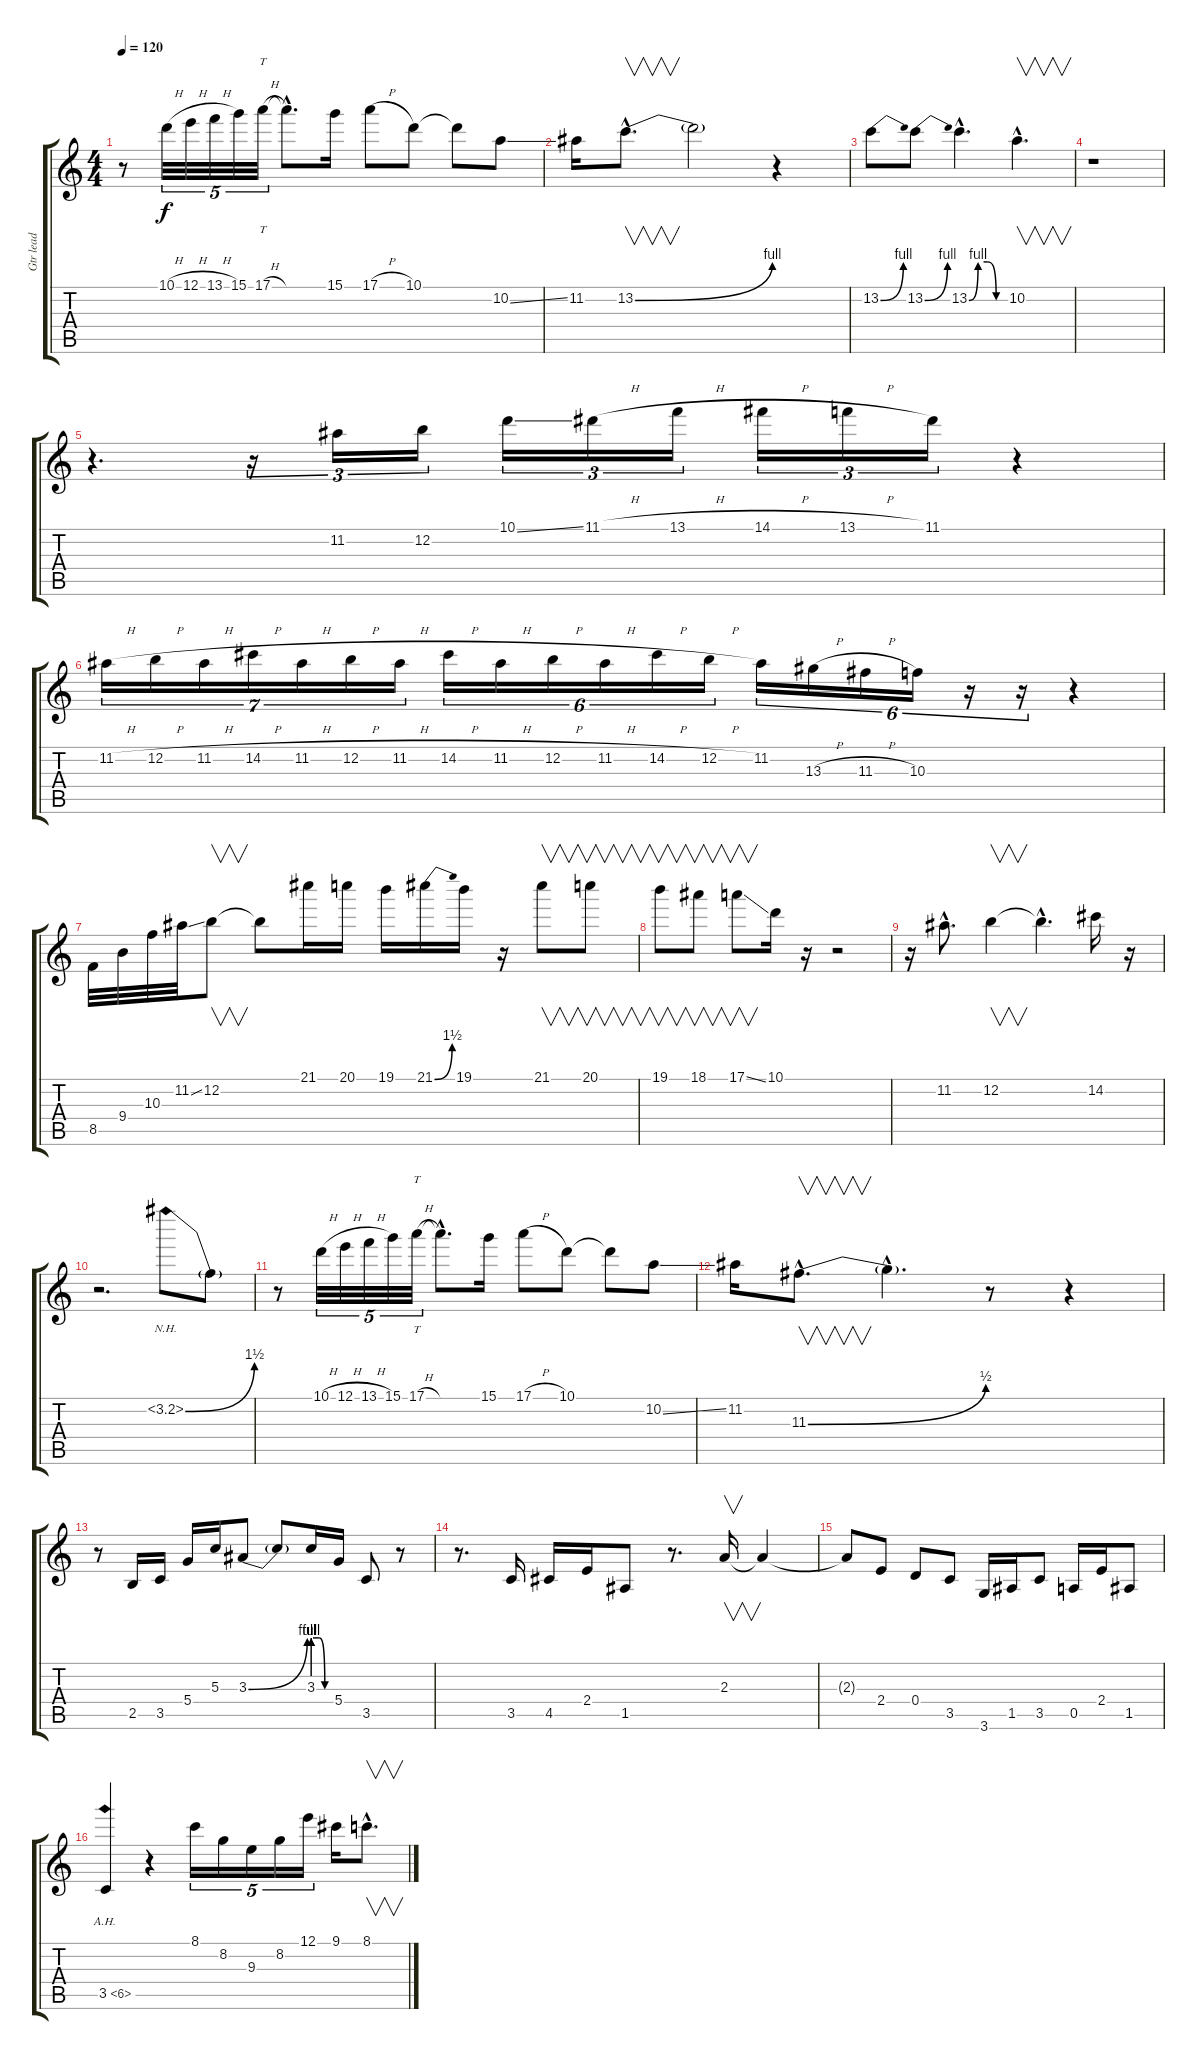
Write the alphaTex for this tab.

\track ("Gtr lead" "Gtr lead") {instrument distortionguitar}
\staff {score tabs}
\tuning (E4 B3 G3 D3 A2 E2) {hide}
\ts (4 4)
\tempo 120
\clef g2
\ks c
r.8{dy f} 10.1{h}.32{tu (5 4)} 12.1{h}.32{tu (5 4)} 13.1{h}.32{tu (5 4)} 15.1.32{tu (5 4)} 17.1{h}.32{tt tu (5 4)} 17.1{hac t}.8{d} 15.1.16 17.1{h}.8 10.1.8 10.1{t}.8 10.2{ss}.8 |
11.2.16 13.2{be (bend 0 0 60 4) hac}.8{v d} 13.2{t}.2 r.4 |
13.2{be (bend 0 0 60 4)}.8 13.2{be (bend 0 0 60 4)}.8 13.2{be (custom 0 0 15 4 30 4 45 0 60 0) hac}.4{d} 10.2{hac}.4{v d} |
r.1 |
r.4{d} r.16{tu (3 2)} 11.2.16{tu (3 2)} 12.2.16{tu (3 2)} 10.1{ss}.16{tu (3 2)} 11.1{h}.16{tu (3 2)} 13.1{h}.16{tu (3 2)} 14.1{h}.16{tu (3 2)} 13.1{h}.16{tu (3 2)} 11.1.16{tu (3 2)} r.4 |
11.2{h}.16{tu (7 4)} 12.2{h}.16{tu (7 4)} 11.2{h}.16{tu (7 4)} 14.2{h}.16{tu (7 4)} 11.2{h}.16{tu (7 4)} 12.2{h}.16{tu (7 4)} 11.2{h}.16{tu (7 4)} 14.2{h}.16{tu (6 4)} 11.2{h}.16{tu (6 4)} 12.2{h}.16{tu (6 4)} 11.2{h}.16{tu (6 4)} 14.2{h}.16{tu (6 4)} 12.2{h}.16{tu (6 4)} 11.2.16{tu (6 4)} 13.3{h}.16{tu (6 4)} 11.3{h}.16{tu (6 4)} 10.3.16{tu (6 4)} r.16{tu (6 4)} r.16{tu (6 4)} r.4 |
8.5.32 9.4.32 10.3.32 11.2{ss}.32 12.2.8{v} 12.2{t}.8 21.1.16 20.1.16 19.1.16 21.1{be (bend 0 0 60 6)}.16 19.1.16 r.16 21.1.8{v} 20.1.8{v} |
19.1.8{v} 18.1.8{v} 17.1{ss}.8{v} 10.1.16 r.16 r.2 |
r.16 11.2{hac}.8{d} 12.2.4{v} 12.2{hac t}.4{d} 14.2.16 r.16 |
r.2{d} 3.2{be (bend 0 0 60 6) nh}.8 3.2{t}.8 |
r.8 10.1{h}.32{tu (5 4)} 12.1{h}.32{tu (5 4)} 13.1{h}.32{tu (5 4)} 15.1.32{tu (5 4)} 17.1{h}.32{tt tu (5 4)} 17.1{hac t}.8{d} 15.1.16 17.1{h}.8 10.1.8 10.1{t}.8 10.2{ss}.8 |
11.2.16 11.3{be (bend 0 0 60 2) hac}.8{v d} 11.3{hac t}.4{d} r.8 r.4 |
r.8 2.5.16 3.5.16 5.4.16 5.3.16 3.3{be (bend 0 0 60 4)}.8 3.3{t}.8 3.3{be (custom 0 4 20 4 40 0 60 0)}.16 5.4.16 3.5.8 r.8 |
r.8{d} 3.5.16 4.5.16 2.4.16 1.5.8 r.8{d} 2.3.16{v} 2.3{t}.4 |
2.3{t}.8 2.4.8 0.4.8 3.5.8 3.6.16 1.5.16 3.5.8 0.5.16 2.4.16 1.5.8 |
3.5{ah 3}.4 r.4 8.1.16{tu (5 4)} 8.2.16{tu (5 4)} 9.3.16{tu (5 4)} 8.2.16{tu (5 4)} 12.1.16{tu (5 4)} 9.1.16 8.1{hac}.8{v d}
